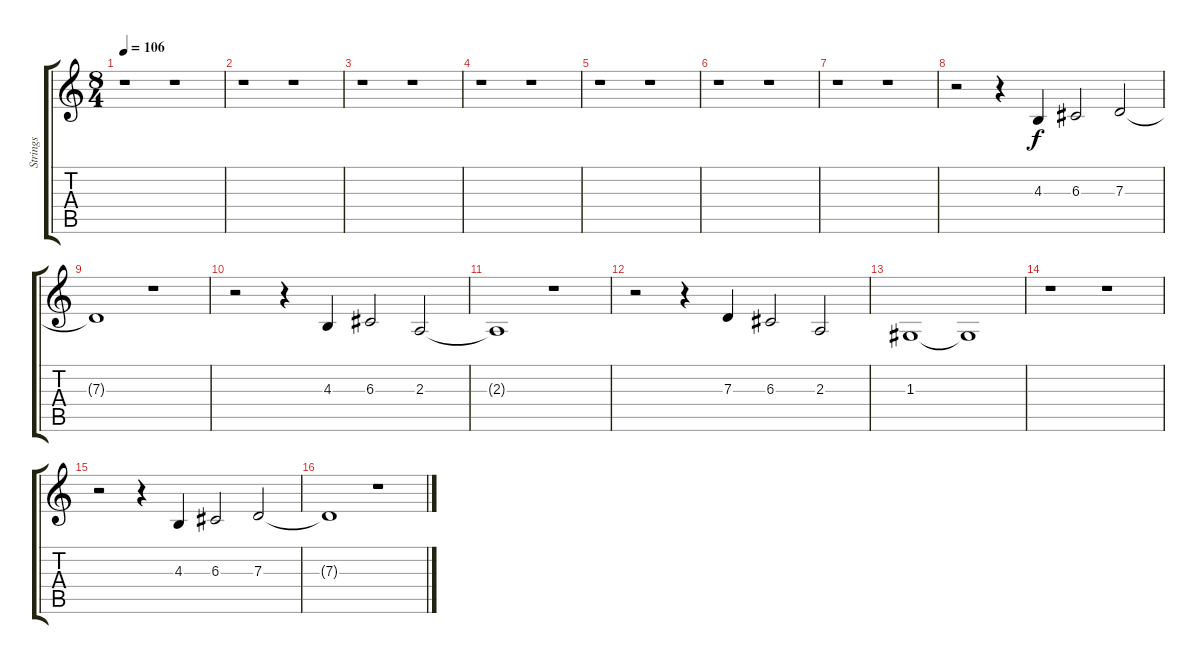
\track ("Strings" "Strings") {instrument stringensemble1}
\staff {score tabs}
\tuning (E4 B3 G3 D3 A2 E2) {hide}
\ts (8 4)
\tempo 106
\clef g2
\ks c
r.1{dy f instrument stringensemble1} r.1 |
r.1 r.1 |
r.1 r.1 |
r.1 r.1 |
r.1 r.1 |
r.1 r.1 |
r.1 r.1 |
r.2 r.4 4.3.4 6.3.2 7.3.2 |
7.3{t}.1 r.1 |
r.2 r.4 4.3.4 6.3.2 2.3.2 |
2.3{t}.1 r.1 |
r.2 r.4 7.3.4 6.3.2 2.3.2 |
1.3.1 1.3{t}.1 |
r.1 r.1 |
r.2 r.4 4.3.4 6.3.2 7.3.2 |
7.3{t}.1 r.1
